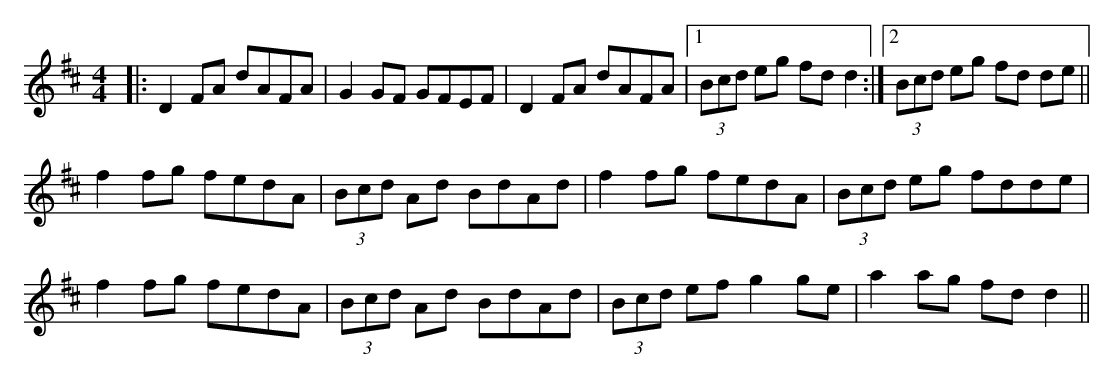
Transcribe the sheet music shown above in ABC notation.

X:1
M:4/4
K:D
|:D2FA dAFA|G2 GF GFEF|D2FA dAFA|1 (3Bcd eg fd d2:|2 (3Bcd eg fd de||
f2 fg fedA|(3Bcd Ad BdAd|f2 fg fedA|(3Bcd eg fdde|
f2 fg fedA|(3Bcd Ad BdAd|(3Bcd ef g2 ge|a2 ag fd d2||
